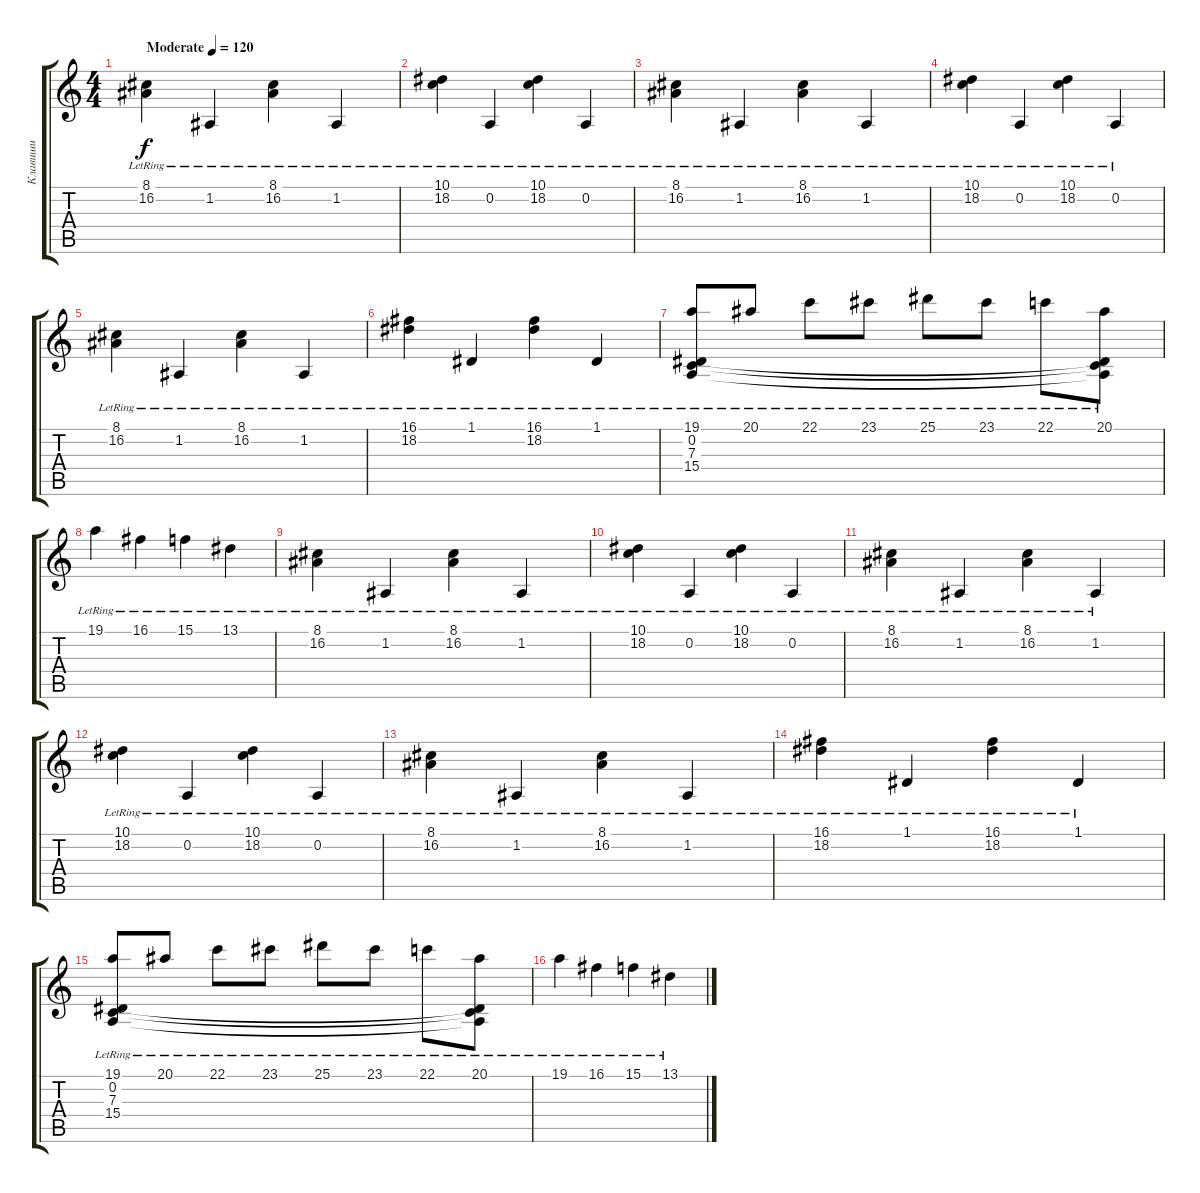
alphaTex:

\track ("Клавиши" "Клавиши") {instrument electricgrandpiano}
\staff {score tabs}
\tuning (D4 A3 F3 C3 G2 D2) {hide}
\ts (4 4)
\tempo (120 "Moderate")
\clef g2
\ks c
(8.1{lr} 16.2{lr}).4{dy f instrument electricgrandpiano} 1.2{lr}.4 (8.1{lr} 16.2{lr}).4 1.2{lr}.4 |
(10.1{lr} 18.2{lr}).4 0.2{lr}.4 (10.1{lr} 18.2{lr}).4 0.2{lr}.4 |
(8.1{lr} 16.2{lr}).4 1.2{lr}.4 (8.1{lr} 16.2{lr}).4 1.2{lr}.4 |
(10.1{lr} 18.2{lr}).4 0.2{lr}.4 (10.1{lr} 18.2{lr}).4 0.2{lr}.4 |
(8.1{lr} 16.2{lr}).4 1.2{lr}.4 (8.1{lr} 16.2{lr}).4 1.2{lr}.4 |
(16.1{lr} 18.2{lr}).4 1.1{lr}.4 (16.1{lr} 18.2{lr}).4 1.1{lr}.4 |
(19.1{lr} 0.2{lr} 7.3{lr} 15.4{lr}).8 20.1{lr}.8 22.1{lr}.8 23.1{lr}.8 25.1{lr}.8 23.1{lr}.8 22.1{lr}.8 (20.1{lr} 0.2{t} 7.3{t} 15.4{t}).8 |
19.1{lr}.4 16.1{lr}.4 15.1{lr}.4 13.1{lr}.4 |
(8.1{lr} 16.2{lr}).4 1.2{lr}.4 (8.1{lr} 16.2{lr}).4 1.2{lr}.4 |
(10.1{lr} 18.2{lr}).4 0.2{lr}.4 (10.1{lr} 18.2{lr}).4 0.2{lr}.4 |
(8.1{lr} 16.2{lr}).4 1.2{lr}.4 (8.1{lr} 16.2{lr}).4 1.2{lr}.4 |
(10.1{lr} 18.2{lr}).4 0.2{lr}.4 (10.1{lr} 18.2{lr}).4 0.2{lr}.4 |
(8.1{lr} 16.2{lr}).4 1.2{lr}.4 (8.1{lr} 16.2{lr}).4 1.2{lr}.4 |
(16.1{lr} 18.2{lr}).4 1.1{lr}.4 (16.1{lr} 18.2{lr}).4 1.1{lr}.4 |
(19.1{lr} 0.2{lr} 7.3{lr} 15.4{lr}).8 20.1{lr}.8 22.1{lr}.8 23.1{lr}.8 25.1{lr}.8 23.1{lr}.8 22.1{lr}.8 (20.1{lr} 0.2{t} 7.3{t} 15.4{t}).8 |
19.1{lr}.4 16.1{lr}.4 15.1{lr}.4 13.1{lr}.4
